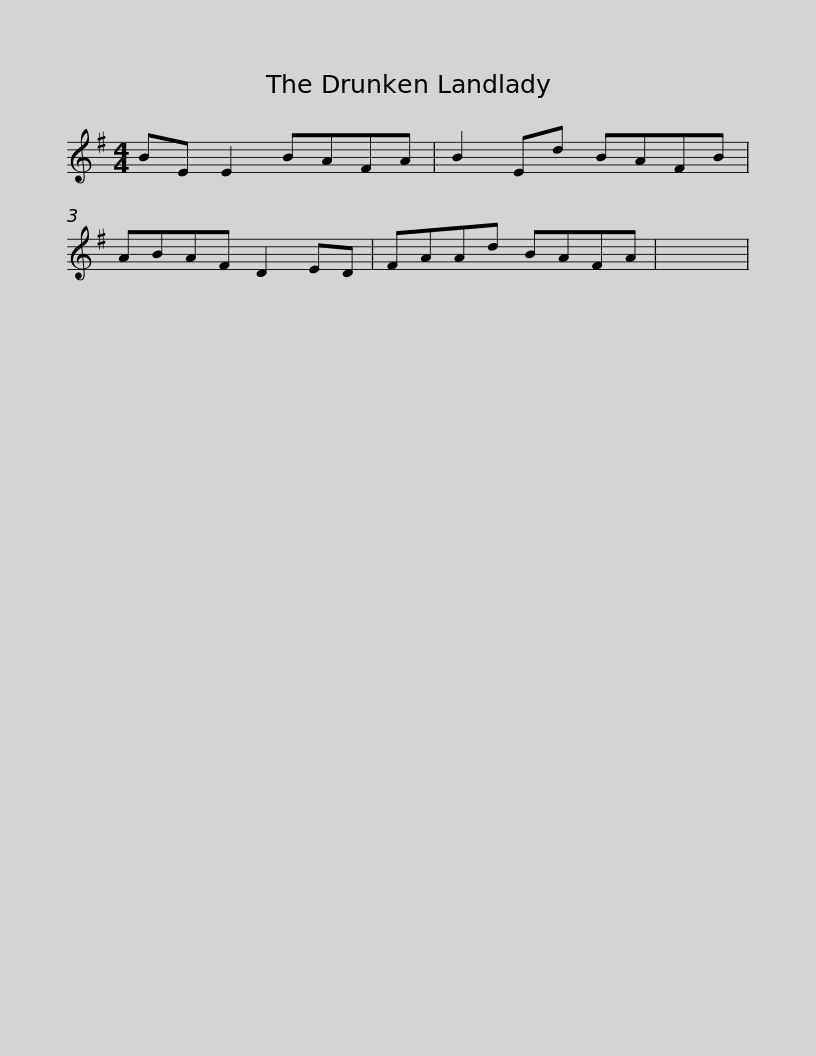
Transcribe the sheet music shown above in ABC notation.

X:1
L:1/8
M:4/4
I:linebreak $
K:Emin
V:1 treble
V:1
 BE E2 BAFA | B2 Ed BAFB | ABAF D2 ED | FAAd BAFA | x8 | %5
